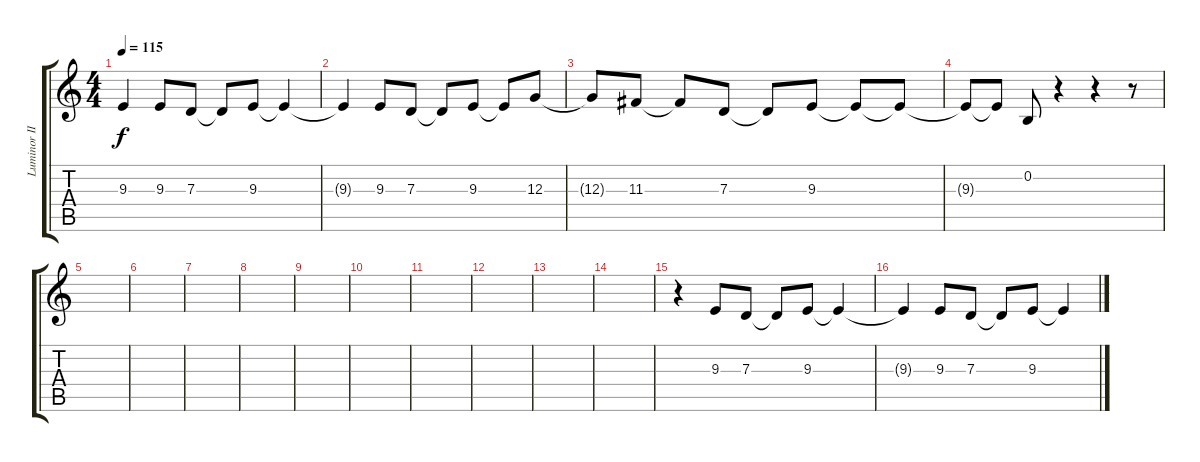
\track ("Luminor II" "Luminor II") {instrument sopranosax}
\staff {score tabs}
\tuning (E4 B3 G3 D3 A2 E2) {hide}
\ts (4 4)
\tempo 115
\clef g2
\ks c
9.3{t}.4{dy f} 9.3.8 7.3.8 7.3{t}.8 9.3.8 9.3{t}.4 |
9.3{t}.4 9.3.8 7.3.8 7.3{t}.8 9.3.8 9.3{t}.8 12.3.8 |
12.3{t}.8 11.3.8 11.3{t}.8 7.3.8 7.3{t}.8 9.3.8 9.3{t}.8 9.3{t}.8 |
9.3{t}.8 9.3{t}.8 0.2.8 r.4 r.4 r.8 |
|
|
|
|
|
|
|
|
|
|
r.4 9.3.8 7.3.8 7.3{t}.8 9.3.8 9.3{t}.4 |
9.3{t}.4 9.3.8 7.3.8 7.3{t}.8 9.3.8 9.3{t}.4
